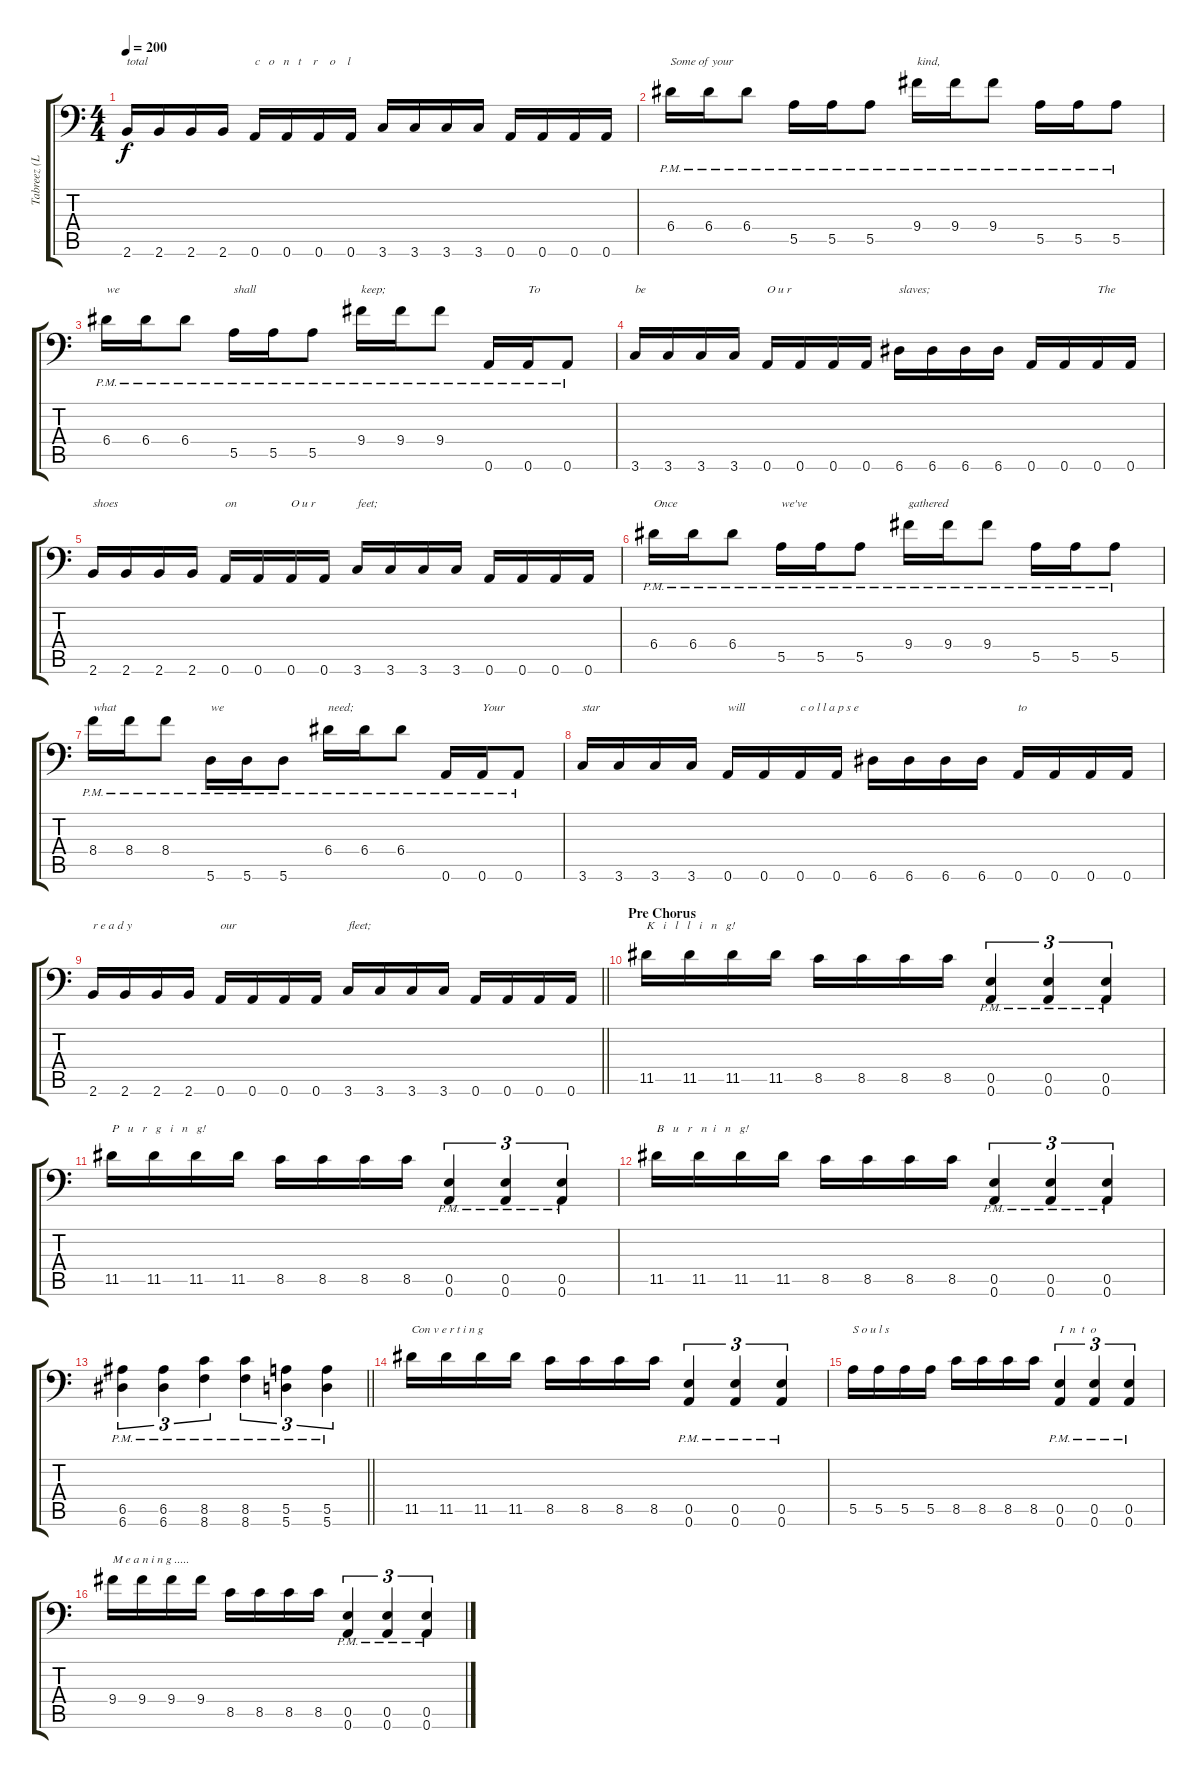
\track ("Tabreez (Left)" "Tabreez (L") {instrument distortionguitar}
\staff {score tabs}
\tuning (B3 Gb3 D3 A2 E2 A1) {hide}
\ts (4 4)
\tempo 200
\clef f4
\ks c
2.6.16{txt "total" dy f} 2.6.16 2.6.16 2.6.16 0.6.16{txt "c   o   n   t    r    o    l"} 0.6.16 0.6.16 0.6.16 3.6.16 3.6.16 3.6.16 3.6.16 0.6.16 0.6.16 0.6.16 0.6.16 |
6.4{pm}.16{txt "Some of your"} 6.4{pm}.16 6.4{pm}.8 5.5{pm}.16 5.5{pm}.16 5.5{pm}.8 9.4{pm}.16{txt "kind,"} 9.4{pm}.16 9.4{pm}.8 5.5{pm}.16 5.5{pm}.16 5.5{pm}.8 |
6.4{pm}.16{txt "we"} 6.4{pm}.16 6.4{pm}.8 5.5{pm}.16{txt "shall"} 5.5{pm}.16 5.5{pm}.8 9.4{pm}.16{txt "keep;"} 9.4{pm}.16 9.4{pm}.8 0.6{pm}.16 0.6{pm}.16{txt "To"} 0.6{pm}.8 |
3.6.16{txt "be"} 3.6.16 3.6.16 3.6.16 0.6.16{txt "O u r "} 0.6.16 0.6.16 0.6.16 6.6.16{txt "slaves;"} 6.6.16 6.6.16 6.6.16 0.6.16 0.6.16 0.6.16{txt "The"} 0.6.16 |
2.6.16{txt "shoes"} 2.6.16 2.6.16 2.6.16 0.6.16{txt "on"} 0.6.16 0.6.16{txt "O u r"} 0.6.16 3.6.16{txt "feet;"} 3.6.16 3.6.16 3.6.16 0.6.16 0.6.16 0.6.16 0.6.16 |
6.4{pm}.16{txt "Once"} 6.4{pm}.16 6.4{pm}.8 5.5{pm}.16{txt "we've"} 5.5{pm}.16 5.5{pm}.8 9.4{pm}.16{txt "gathered"} 9.4{pm}.16 9.4{pm}.8 5.5{pm}.16 5.5{pm}.16 5.5{pm}.8 |
8.4{pm}.16{txt "what"} 8.4{pm}.16 8.4{pm}.8 5.6{pm}.16{txt "we"} 5.6{pm}.16 5.6{pm}.8 6.4{pm}.16{txt "need;"} 6.4{pm}.16 6.4{pm}.8 0.6{pm}.16 0.6{pm}.16{txt "Your"} 0.6{pm}.8 |
3.6.16{txt "star"} 3.6.16 3.6.16 3.6.16 0.6.16{txt "will"} 0.6.16 0.6.16{txt "c o l l a p s e"} 0.6.16 6.6.16 6.6.16 6.6.16 6.6.16 0.6.16{txt "to"} 0.6.16 0.6.16 0.6.16 |
\barLineRight lightlight
2.6.16{txt "r e a d y"} 2.6.16 2.6.16 2.6.16 0.6.16{txt "our"} 0.6.16 0.6.16 0.6.16 3.6.16{txt "fleet;"} 3.6.16 3.6.16 3.6.16 0.6.16 0.6.16 0.6.16 0.6.16 |
\section ("" "Pre Chorus")
11.5.16{txt "K   i   l   l   i   n   g!"} 11.5.16 11.5.16 11.5.16 8.5.16 8.5.16 8.5.16 8.5.16 (0.5{pm} 0.6{pm}).4{tu (3 2)} (0.5{pm} 0.6{pm}).4{tu (3 2)} (0.5{pm} 0.6{pm}).4{tu (3 2)} |
11.5.16{txt "P   u   r   g   i   n   g!"} 11.5.16 11.5.16 11.5.16 8.5.16 8.5.16 8.5.16 8.5.16 (0.5{pm} 0.6{pm}).4{tu (3 2)} (0.5{pm} 0.6{pm}).4{tu (3 2)} (0.5{pm} 0.6{pm}).4{tu (3 2)} |
11.5.16{txt "B   u   r   n  i   n   g!"} 11.5.16 11.5.16 11.5.16 8.5.16 8.5.16 8.5.16 8.5.16 (0.5{pm} 0.6{pm}).4{tu (3 2)} (0.5{pm} 0.6{pm}).4{tu (3 2)} (0.5{pm} 0.6{pm}).4{tu (3 2)} |
\barLineRight lightlight
(6.5{pm} 6.6{pm}).4{tu (3 2)} (6.5{pm} 6.6{pm}).4{tu (3 2)} (8.5{pm} 8.6{pm}).4{tu (3 2)} (8.5{pm} 8.6{pm}).4{tu (3 2)} (5.5{pm} 5.6{pm}).4{tu (3 2)} (5.5{pm} 5.6{pm}).4{tu (3 2)} |
11.5.16{txt "Con v e r t i n g"} 11.5.16 11.5.16 11.5.16 8.5.16 8.5.16 8.5.16 8.5.16 (0.5{pm} 0.6{pm}).4{tu (3 2)} (0.5{pm} 0.6{pm}).4{tu (3 2)} (0.5{pm} 0.6{pm}).4{tu (3 2)} |
5.5.16{txt "S o u l s"} 5.5.16 5.5.16 5.5.16 8.5.16 8.5.16 8.5.16 8.5.16 (0.5{pm} 0.6{pm}).4{tu (3 2) txt "I  n  t  o"} (0.5{pm} 0.6{pm}).4{tu (3 2)} (0.5{pm} 0.6{pm}).4{tu (3 2)} |
9.4.16{txt "M e a n i n g ....."} 9.4.16 9.4.16 9.4.16 8.5.16 8.5.16 8.5.16 8.5.16 (0.5{pm} 0.6{pm}).4{tu (3 2)} (0.5{pm} 0.6{pm}).4{tu (3 2)} (0.5{pm} 0.6{pm}).4{tu (3 2)}
